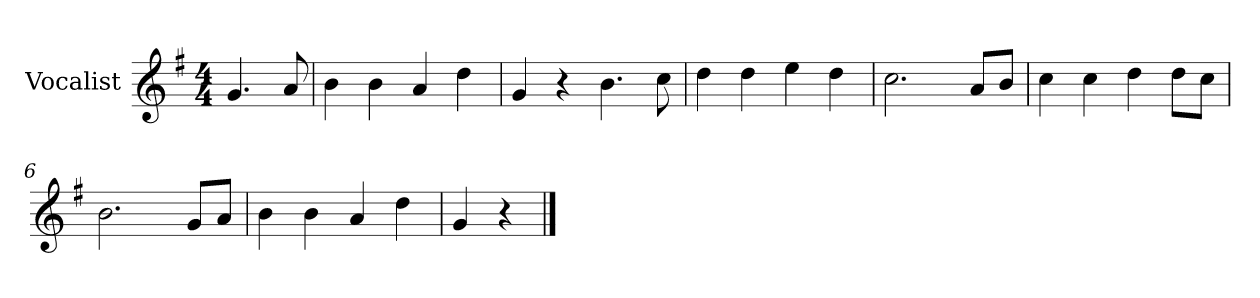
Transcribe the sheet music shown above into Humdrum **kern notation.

**kern
*part1
*staff1
*I"Vocalist
*k[f#]
*G:
*M4/4
=
4.g
8a
=1
4b
4b
4a
4dd
=2
4g
4r
4.b
8cc
=3
4dd
4dd
4ee
4dd
=4
2.cc
8aL
8bJ
=5
4cc
4cc
4dd
8ddL
8ccJ
=6
2.b
8gL
8aJ
=7
4b
4b
4a
4dd
=8
4g
4r
==
*-
